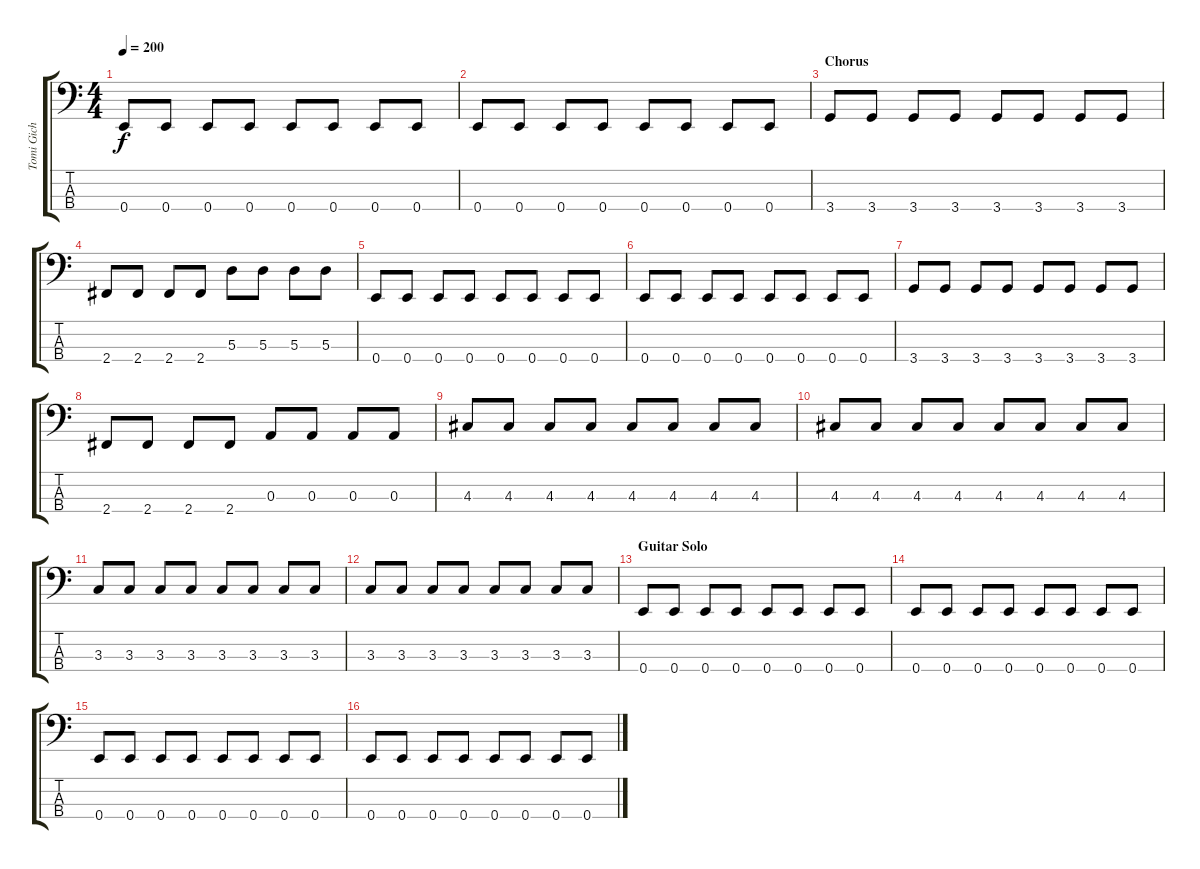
\track ("Tomi Gich" "Tomi Gich") {instrument electricbasspick}
\staff {score tabs}
\tuning (G2 D2 A1 E1) {hide}
\ts (4 4)
\tempo 200
\clef f4
\ks c
0.4.8{dy f} 0.4.8 0.4.8 0.4.8 0.4.8 0.4.8 0.4.8 0.4.8 |
0.4.8 0.4.8 0.4.8 0.4.8 0.4.8 0.4.8 0.4.8 0.4.8 |
\section ("" "Chorus")
3.4.8 3.4.8 3.4.8 3.4.8 3.4.8 3.4.8 3.4.8 3.4.8 |
2.4.8 2.4.8 2.4.8 2.4.8 5.3.8 5.3.8 5.3.8 5.3.8 |
0.4.8 0.4.8 0.4.8 0.4.8 0.4.8 0.4.8 0.4.8 0.4.8 |
0.4.8 0.4.8 0.4.8 0.4.8 0.4.8 0.4.8 0.4.8 0.4.8 |
3.4.8 3.4.8 3.4.8 3.4.8 3.4.8 3.4.8 3.4.8 3.4.8 |
2.4.8 2.4.8 2.4.8 2.4.8 0.3.8 0.3.8 0.3.8 0.3.8 |
4.3.8 4.3.8 4.3.8 4.3.8 4.3.8 4.3.8 4.3.8 4.3.8 |
4.3.8 4.3.8 4.3.8 4.3.8 4.3.8 4.3.8 4.3.8 4.3.8 |
3.3.8 3.3.8 3.3.8 3.3.8 3.3.8 3.3.8 3.3.8 3.3.8 |
3.3.8 3.3.8 3.3.8 3.3.8 3.3.8 3.3.8 3.3.8 3.3.8 |
\section ("" "Guitar Solo")
0.4.8 0.4.8 0.4.8 0.4.8 0.4.8 0.4.8 0.4.8 0.4.8 |
0.4.8 0.4.8 0.4.8 0.4.8 0.4.8 0.4.8 0.4.8 0.4.8 |
0.4.8 0.4.8 0.4.8 0.4.8 0.4.8 0.4.8 0.4.8 0.4.8 |
0.4.8 0.4.8 0.4.8 0.4.8 0.4.8 0.4.8 0.4.8 0.4.8
